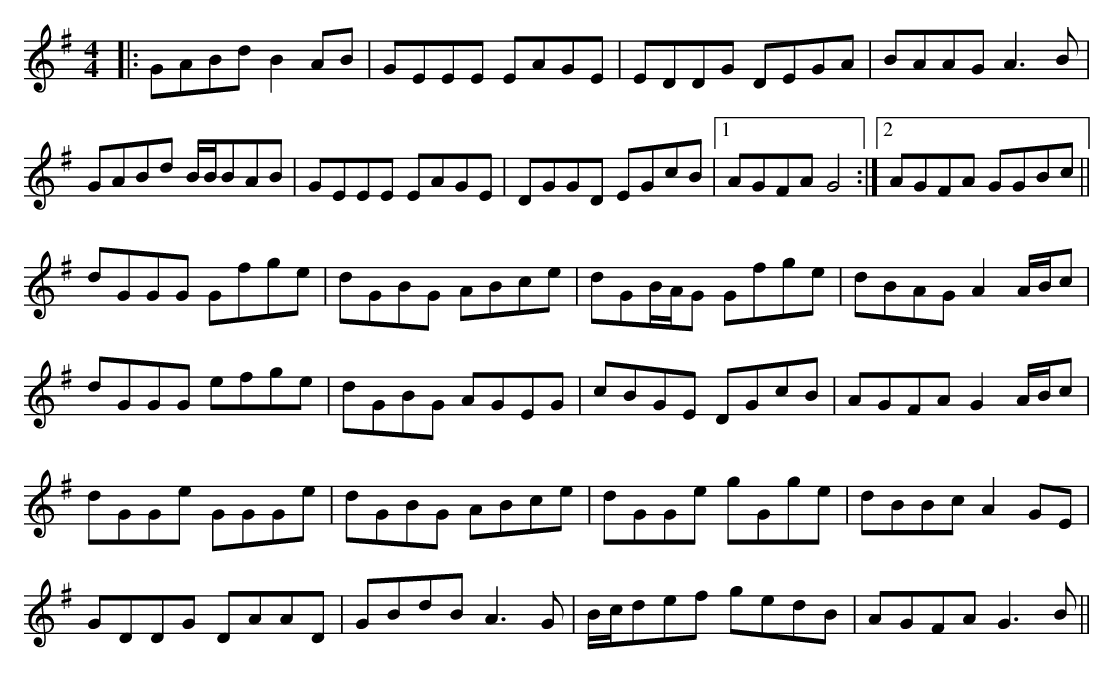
X:1
M:4/4
K:G
|:GABd B2AB|GEEE EAGE|EDDG DEGA|BAAG A3B|
GABd B/B/BAB|GEEE EAGE|DGGD EGcB|1 AGFA G4:|2 AGFA GGBc||
dGGG Gfge|dGBG ABce|dGB/A/G Gfge|dBAG A2 A/B/c|
dGGG efge|dGBG AGEG|cBGE DGcB|AGFA G2 A/B/c|
dGGe GGGe|dGBG ABce|dGGe gGge|dBBc A2GE|
GDDG DAAD|GBdB A3G|B/c/def gedB|AGFA G3B||
